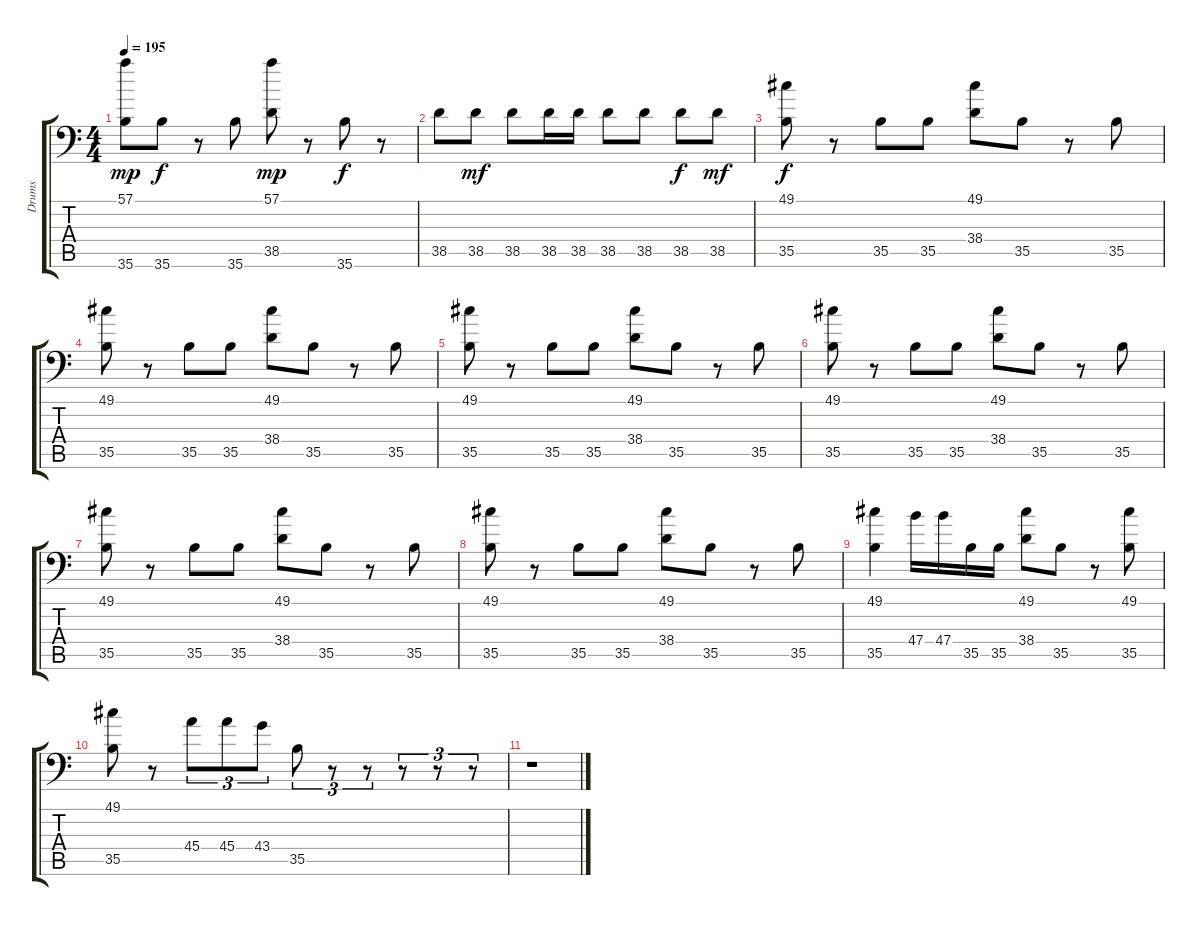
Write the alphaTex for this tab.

\track ("Drums" "Drums") {instrument acousticgrandpiano}
\staff {score tabs}
\tuning (C-1 C-1 C-1 C-1 C-1 C-1) {hide}
\ts (4 4)
\tempo 195
\clef f4
\ks c
(57.1 35.6).8{dy mp} 35.6.8{dy f} r.8 35.6.8 (57.1 38.5).8{dy mp} r.8 35.6.8{dy f} r.8 |
38.5.8 38.5.8{dy mf} 38.5.8 38.5.16 38.5.16 38.5.8 38.5.8 38.5.8{dy f} 38.5.8{dy mf} |
(49.1 35.5).8{dy f} r.8 35.5.8 35.5.8 (49.1 38.4).8 35.5.8 r.8 35.5.8 |
(49.1 35.5).8 r.8 35.5.8 35.5.8 (49.1 38.4).8 35.5.8 r.8 35.5.8 |
(49.1 35.5).8 r.8 35.5.8 35.5.8 (49.1 38.4).8 35.5.8 r.8 35.5.8 |
(49.1 35.5).8 r.8 35.5.8 35.5.8 (49.1 38.4).8 35.5.8 r.8 35.5.8 |
(49.1 35.5).8 r.8 35.5.8 35.5.8 (49.1 38.4).8 35.5.8 r.8 35.5.8 |
(49.1 35.5).8 r.8 35.5.8 35.5.8 (49.1 38.4).8 35.5.8 r.8 35.5.8 |
(49.1 35.5).4 47.4.16 47.4.16 35.5.16 35.5.16 (49.1 38.4).8 35.5.8 r.8 (49.1 35.5).8 |
(49.1 35.5).8 r.8 45.4.8{tu (3 2)} 45.4.8{tu (3 2)} 43.4.8{tu (3 2)} 35.5.8{tu (3 2)} r.8{tu (3 2)} r.8{tu (3 2)} r.8{tu (3 2)} r.8{tu (3 2)} r.8{tu (3 2)} |
r.1
